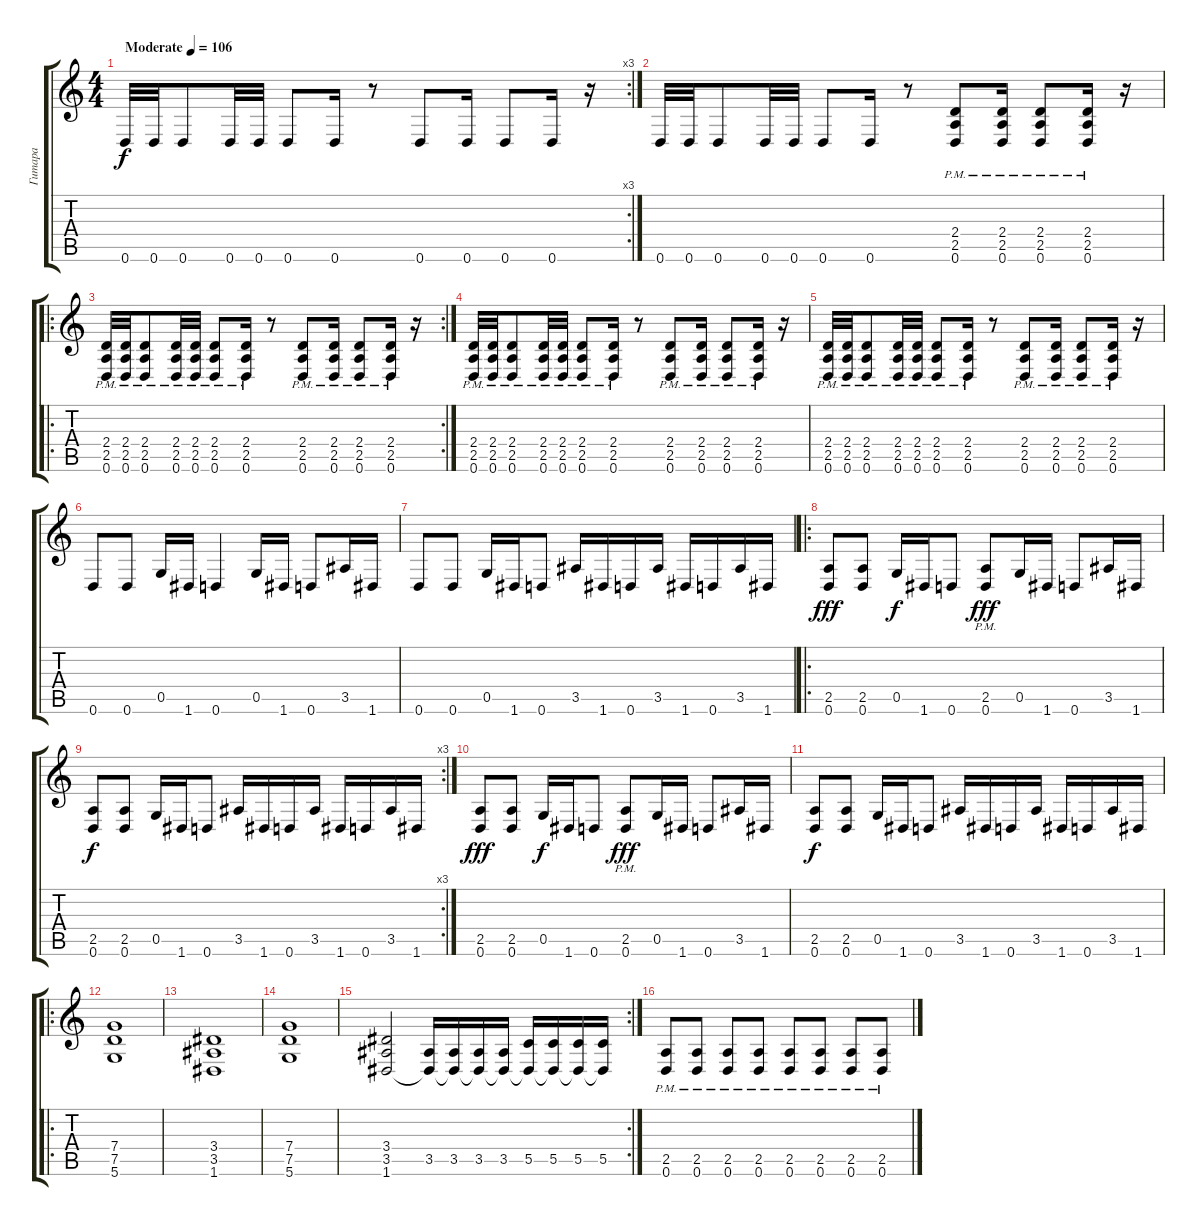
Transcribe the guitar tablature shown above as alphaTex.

\track ("Гитара" "Гитара") {instrument distortionguitar}
\staff {score tabs}
\tuning (D4 A3 F3 C3 G2 D2) {hide}
\rc 3
\ts (4 4)
\tempo (106 "Moderate")
\clef g2
\ks c
0.6.32{dy f instrument distortionguitar} 0.6.32 0.6.8 0.6.32 0.6.32 0.6.8 0.6.16 r.8 0.6.8 0.6.16 0.6.8 0.6.16 r.16 |
0.6.32 0.6.32 0.6.8 0.6.32 0.6.32 0.6.8 0.6.16 r.8 (2.4{pm} 2.5{pm} 0.6{pm}).8 (2.4{pm} 2.5{pm} 0.6{pm}).16 (2.4{pm} 2.5{pm} 0.6{pm}).8 (2.4{pm} 2.5{pm} 0.6{pm}).16 r.16 |
\ro
\rc 2
(2.4{pm} 2.5{pm} 0.6{pm}).32 (2.4{pm} 2.5{pm} 0.6{pm}).32 (2.4{pm} 2.5{pm} 0.6{pm}).8 (2.4{pm} 2.5{pm} 0.6{pm}).32 (2.4{pm} 2.5{pm} 0.6{pm}).32 (2.4{pm} 2.5{pm} 0.6{pm}).8 (2.4{pm} 2.5{pm} 0.6{pm}).16 r.8 (2.4{pm} 2.5{pm} 0.6{pm}).8 (2.4{pm} 2.5{pm} 0.6{pm}).16 (2.4{pm} 2.5{pm} 0.6{pm}).8 (2.4{pm} 2.5{pm} 0.6{pm}).16 r.16 |
(2.4{pm} 2.5{pm} 0.6{pm}).32 (2.4{pm} 2.5{pm} 0.6{pm}).32 (2.4{pm} 2.5{pm} 0.6{pm}).8 (2.4{pm} 2.5{pm} 0.6{pm}).32 (2.4{pm} 2.5{pm} 0.6{pm}).32 (2.4{pm} 2.5{pm} 0.6{pm}).8 (2.4{pm} 2.5{pm} 0.6{pm}).16 r.8 (2.4{pm} 2.5{pm} 0.6{pm}).8 (2.4{pm} 2.5{pm} 0.6{pm}).16 (2.4{pm} 2.5{pm} 0.6{pm}).8 (2.4{pm} 2.5{pm} 0.6{pm}).16 r.16 |
(2.4{pm} 2.5{pm} 0.6{pm}).32 (2.4{pm} 2.5{pm} 0.6{pm}).32 (2.4{pm} 2.5{pm} 0.6{pm}).8 (2.4{pm} 2.5{pm} 0.6{pm}).32 (2.4{pm} 2.5{pm} 0.6{pm}).32 (2.4{pm} 2.5{pm} 0.6{pm}).8 (2.4{pm} 2.5{pm} 0.6{pm}).16 r.8 (2.4{pm} 2.5{pm} 0.6{pm}).8 (2.4{pm} 2.5{pm} 0.6{pm}).16 (2.4{pm} 2.5{pm} 0.6{pm}).8 (2.4{pm} 2.5{pm} 0.6{pm}).16 r.16 |
0.6.8 0.6.8 0.5.16 1.6.16 0.6.4 0.5.16 1.6.16 0.6.8 3.5.16 1.6.16 |
0.6.8 0.6.8 0.5.16 1.6.16 0.6.8 3.5.16 1.6.16 0.6.16 3.5.16 1.6.16 0.6.16 3.5.16 1.6.16 |
\ro
(2.5 0.6).8{dy fff} (2.5 0.6).8 0.5.16{dy f} 1.6.16 0.6.8 (2.5{pm} 0.6{pm}).8{dy fff} 0.5.16 1.6.16 0.6.8 3.5.16 1.6.16 |
\rc 3
(2.5 0.6).8{dy f} (2.5 0.6).8 0.5.16 1.6.16 0.6.8 3.5.16 1.6.16 0.6.16 3.5.16 1.6.16 0.6.16 3.5.16 1.6.16 |
(2.5 0.6).8{dy fff} (2.5 0.6).8 0.5.16{dy f} 1.6.16 0.6.8 (2.5{pm} 0.6{pm}).8{dy fff} 0.5.16 1.6.16 0.6.8 3.5.16 1.6.16 |
(2.5 0.6).8{dy f} (2.5 0.6).8 0.5.16 1.6.16 0.6.8 3.5.16 1.6.16 0.6.16 3.5.16 1.6.16 0.6.16 3.5.16 1.6.16 |
\ro
(7.4 7.5 5.6).1 |
(3.4 3.5 1.6).1 |
(7.4 7.5 5.6).1 |
\rc 2
(3.4 3.5 1.6).2 (3.5 1.6{t}).16 (3.5 1.6{t}).16 (3.5 1.6{t}).16 (3.5 1.6{t}).16 (5.5 1.6{t}).16 (5.5 1.6{t}).16 (5.5 1.6{t}).16 (5.5 1.6{t}).16 |
(2.5{pm} 0.6{pm}).8 (2.5{pm} 0.6{pm}).8 (2.5{pm} 0.6{pm}).8 (2.5{pm} 0.6{pm}).8 (2.5{pm} 0.6{pm}).8 (2.5{pm} 0.6{pm}).8 (2.5{pm} 0.6{pm}).8 (2.5{pm} 0.6{pm}).8
